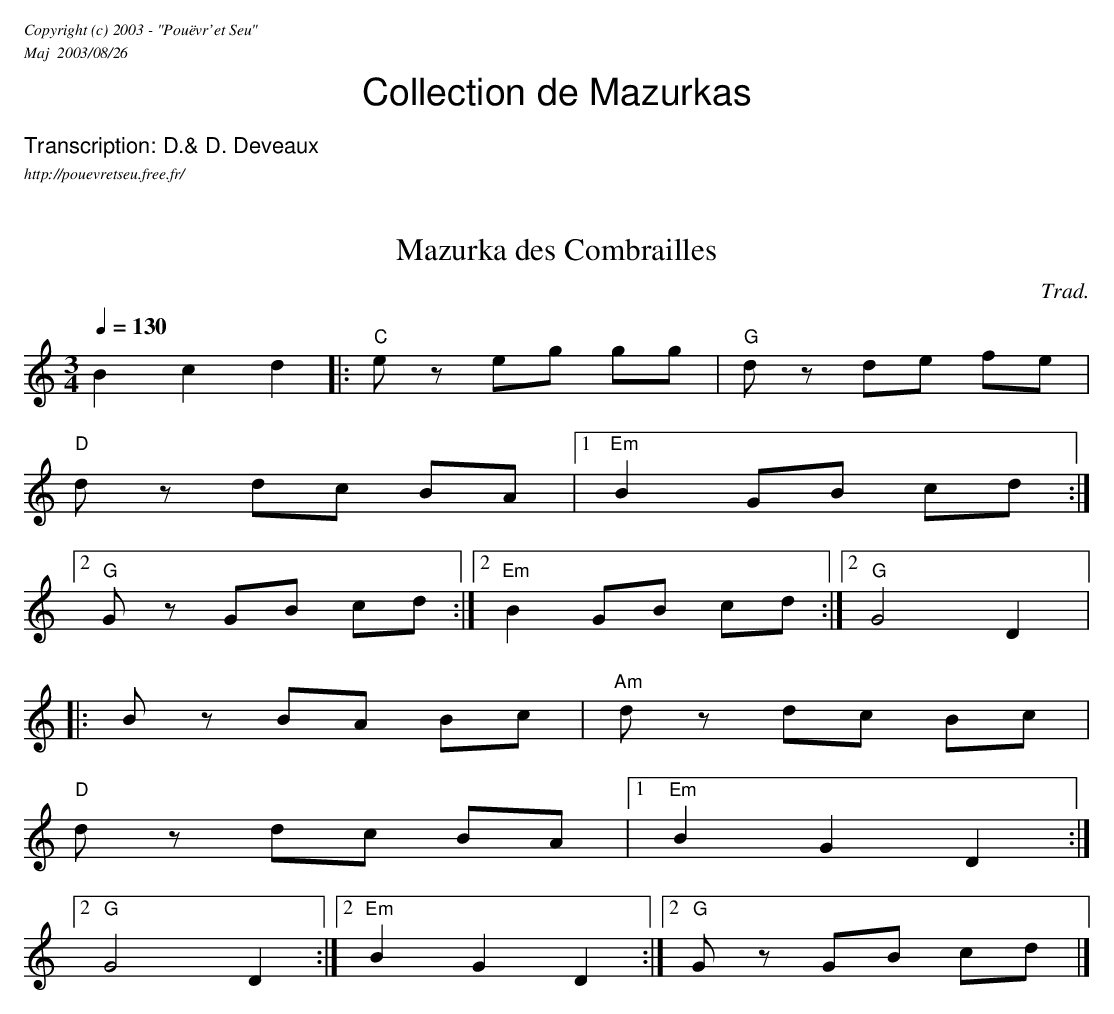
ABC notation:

X:1
T: Mazurka des Combrailles
C: Trad.
L: 1/16
M: 3/4
K: C
Q: 1/4=130
B4 c4 d4 |: "C"e2 z2 e2g2 g2g2 | "G"d2 z2 d2e2 f2e2 |
"D"d2 z2 d2c2 B2A2 |1 "Em"B4 G2B2 c2d2 :|2
"G"G2 z2 G2B2 c2d2 :|2 "Em"B4 G2B2 c2d2 :|2 "G"G8 D4 |:
B2 z2 B2A2 B2c2 | "Am"d2 z2 d2c2 B2c2 |
"D"d2 z2 d2c2 B2A2 |1 "Em"B4 G4 D4 :|2
"G"G8 D4 :|2 "Em"B4 G4 D4 :|2 "G"G2 z2 G2B2 c2d2 |]
